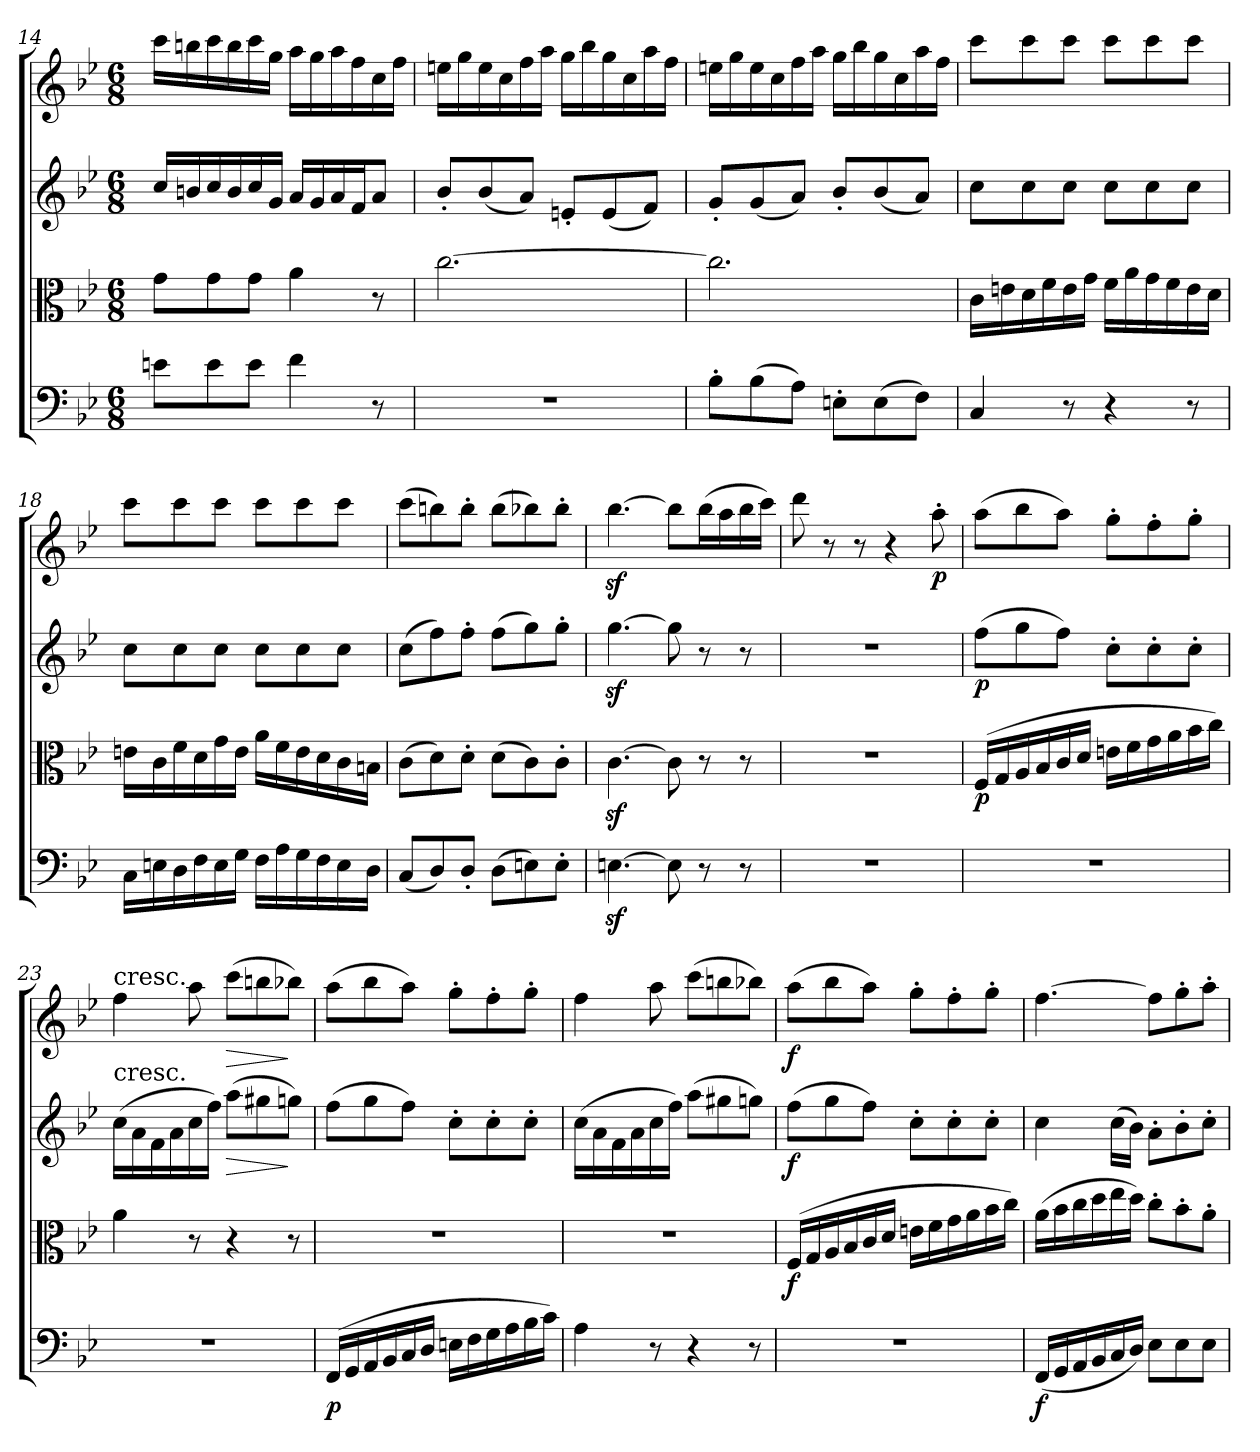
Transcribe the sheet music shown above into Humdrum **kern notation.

**kern	**dynam	**kern	**dynam	**kern	**dynam	**kern	**dynam
*part4	*part4	*part3	*part3	*part2	*part2	*part1	*part1
*staff4	*staff4	*staff3	*staff3	*staff2	*staff2	*staff1	*staff1
*clefF4	*	*clefC3	*	*clefG2	*	*clefG2	*
*k[b-e-]	*	*k[b-e-]	*	*k[b-e-]	*	*k[b-e-]	*
*B-:	*	*B-:	*	*B-:	*	*B-:	*
*M6/8	*	*M6/8	*	*M6/8	*	*M6/8	*
=14	=14	=14	=14	=14	=14	=14	=14
8en\L	.	8g\L	.	16cc/LL	.	16ccc\LL	.
.	.	.	.	16bn/	.	16bbn\	.
8e\	.	8g\	.	16cc/	.	16ccc\	.
.	.	.	.	16b/	.	16bb\	.
8e\J	.	8g\J	.	16cc/	.	16ccc\	.
.	.	.	.	16g/JJ	.	16gg\JJ	.
4f\	.	4a\	.	16a/LL	.	16aa\LL	.
.	.	.	.	16g/	.	16gg\	.
.	.	.	.	16a/	.	16aa\	.
.	.	.	.	16f/J	.	16ff\	.
8r	.	8r	.	8a/J	.	16cc\	.
.	.	.	.	.	.	16ff\JJ	.
=15	=15	=15	=15	=15	=15	=15	=15
2.r	.	[2.cc\	.	8b-'/L	.	16een\LL	.
.	.	.	.	.	.	16gg\	.
.	.	.	.	(8b-/	.	16ee\	.
.	.	.	.	.	.	16cc\	.
.	.	.	.	8a/J)	.	16ff\	.
.	.	.	.	.	.	16aa\JJ	.
.	.	.	.	8en'/L	.	16gg\LL	.
.	.	.	.	.	.	16bb-\	.
.	.	.	.	(8e/	.	16gg\	.
.	.	.	.	.	.	16cc\	.
.	.	.	.	8f/J)	.	16aa\	.
.	.	.	.	.	.	16ff\JJ	.
=16	=16	=16	=16	=16	=16	=16	=16
8B-'\L	.	2.cc\]	.	8g'/L	.	16een\LL	.
.	.	.	.	.	.	16gg\	.
(8B-\	.	.	.	(8g/	.	16ee\	.
.	.	.	.	.	.	16cc\	.
8A\J)	.	.	.	8a/J)	.	16ff\	.
.	.	.	.	.	.	16aa\JJ	.
8En'\L	.	.	.	8b-'/L	.	16gg\LL	.
.	.	.	.	.	.	16bb-\	.
(8E\	.	.	.	(8b-/	.	16gg\	.
.	.	.	.	.	.	16cc\	.
8F\J)	.	.	.	8a/J)	.	16aa\	.
.	.	.	.	.	.	16ff\JJ	.
=17	=17	=17	=17	=17	=17	=17	=17
4C/	.	16c\LL	.	8cc\L	.	8ccc\L	.
.	.	16en\	.	.	.	.	.
.	.	16d\	.	8cc\	.	8ccc\	.
.	.	16f\	.	.	.	.	.
8r	.	16e\	.	8cc\J	.	8ccc\J	.
.	.	16g\JJ	.	.	.	.	.
4r	.	16f\LL	.	8cc\L	.	8ccc\L	.
.	.	16a\	.	.	.	.	.
.	.	16g\	.	8cc\	.	8ccc\	.
.	.	16f\	.	.	.	.	.
8r	.	16e\	.	8cc\J	.	8ccc\J	.
.	.	16d\JJ	.	.	.	.	.
=18	=18	=18	=18	=18	=18	=18	=18
16C\LL	.	16en\LL	.	8cc\L	.	8ccc\L	.
16En\	.	16c\	.	.	.	.	.
16D\	.	16f\	.	8cc\	.	8ccc\	.
16F\	.	16d\	.	.	.	.	.
16E\	.	16g\	.	8cc\J	.	8ccc\J	.
16G\JJ	.	16e\JJ	.	.	.	.	.
16F\LL	.	16a\LL	.	8cc\L	.	8ccc\L	.
16A\	.	16f\	.	.	.	.	.
16G\	.	16e\	.	8cc\	.	8ccc\	.
16F\	.	16d\	.	.	.	.	.
16E\	.	16c\	.	8cc\J	.	8ccc\J	.
16D\JJ	.	16Bn\JJ	.	.	.	.	.
=19	=19	=19	=19	=19	=19	=19	=19
(8C/L	.	(8c\L	.	(8cc\L	.	(8ccc\L	.
8D/)	.	8d\)	.	8ff\)	.	8bbn\)	.
8D'/J	.	8d'\J	.	8ff'\J	.	8bb'\J	.
(8D\L	.	(8d\L	.	(8ff\L	.	(8bb\L	.
8En\)	.	8c\)	.	8gg\)	.	8bb-X\)	.
8E'\J	.	8c'\J	.	8gg'\J	.	8bb-'\J	.
=20	=20	=20	=20	=20	=20	=20	=20
[4.Enz\	.	[4.cz\	.	[4.ggz\	.	[4.bb-z\	.
8E\]	.	8c\]	.	8gg\]	.	8bb-\L]	.
8r	.	8r	.	8r	.	(16bb-\L	.
.	.	.	.	.	.	16aa\	.
8r	.	8r	.	8r	.	16bb-\	.
.	.	.	.	.	.	16ccc\JJ)	.
=21	=21	=21	=21	=21	=21	=21	=21
2.r	.	2.r	.	2.r	.	8ddd\	.
.	.	.	.	.	.	8r	.
.	.	.	.	.	.	8r	.
.	.	.	.	.	.	4r	.
.	.	.	.	.	.	8aa'\	p
=22	=22	=22	=22	=22	=22	=22	=22
2.r	.	(16F/LL	p	(8ff\L	p	(8aa\L	.
.	.	16G/	.	.	.	.	.
.	.	16A/	.	8gg\	.	8bb-\	.
.	.	16B-/	.	.	.	.	.
.	.	16c/	.	8ff\J)	.	8aa\J)	.
.	.	16d/JJ	.	.	.	.	.
.	.	16en\LL	.	8cc'\L	.	8gg'\L	.
.	.	16f\	.	.	.	.	.
.	.	16g\	.	8cc'\	.	8ff'\	.
.	.	16a\	.	.	.	.	.
.	.	16b-\	.	8cc'\J	.	8gg'\J	.
.	.	16cc\JJ)	.	.	.	.	.
=23	=23	=23	=23	=23	=23	=23	=23
!	!	!	!	!	!	!LO:TX:t=cresc.	!
!	!	!	!	!LO:TX:t=cresc.	!	!	!
2.r	.	4a\	.	(16cc\LL	.	4ff\	.
.	.	.	.	16a\	.	.	.
.	.	.	.	16f\	.	.	.
.	.	.	.	16a\	.	.	.
.	.	8r	.	16cc\	.	8aa\	.
.	.	.	.	16ff\JJ)	.	.	.
!	!	!	!	!	!LO:HP:b	!	!LO:HP:b
.	.	4r	.	(8aa\L	>	(8ccc\L	>
.	.	.	.	8gg#X\	.	8bbn\	.
.	.	8r	.	8ggn\J)	]	8bb-X\J)	]
=24	=24	=24	=24	=24	=24	=24	=24
(16FF/LL	p	2.r	.	(8ff\L	.	(8aa\L	.
16GG/	.	.	.	.	.	.	.
16AA/	.	.	.	8gg\	.	8bb-\	.
16BB-/	.	.	.	.	.	.	.
16C/	.	.	.	8ff\J)	.	8aa\J)	.
16D/JJ	.	.	.	.	.	.	.
16En\LL	.	.	.	8cc'\L	.	8gg'\L	.
16F\	.	.	.	.	.	.	.
16G\	.	.	.	8cc'\	.	8ff'\	.
16A\	.	.	.	.	.	.	.
16B-\	.	.	.	8cc'\J	.	8gg'\J	.
16c\JJ)	.	.	.	.	.	.	.
=25	=25	=25	=25	=25	=25	=25	=25
4A\	.	2.r	.	(16cc\LL	.	4ff\	.
.	.	.	.	16a\	.	.	.
.	.	.	.	16f\	.	.	.
.	.	.	.	16a\	.	.	.
8r	.	.	.	16cc\	.	8aa\	.
.	.	.	.	16ff\JJ)	.	.	.
4r	.	.	.	(8aa\L	.	(8ccc\L	.
.	.	.	.	8gg#X\	.	8bbn\	.
8r	.	.	.	8ggn\J)	.	8bb-X\J)	.
=26	=26	=26	=26	=26	=26	=26	=26
2.r	.	(16F/LL	f	(8ff\L	f	(8aa\L	f
.	.	16G/	.	.	.	.	.
.	.	16A/	.	8gg\	.	8bb-\	.
.	.	16B-/	.	.	.	.	.
.	.	16c/	.	8ff\J)	.	8aa\J)	.
.	.	16d/JJ	.	.	.	.	.
.	.	16en\LL	.	8cc'\L	.	8gg'\L	.
.	.	16f\	.	.	.	.	.
.	.	16g\	.	8cc'\	.	8ff'\	.
.	.	16a\	.	.	.	.	.
.	.	16b-\	.	8cc'\J	.	8gg'\J	.
.	.	16cc\JJ)	.	.	.	.	.
=27	=27	=27	=27	=27	=27	=27	=27
(16FF/LL	f	(16a\LL	.	4cc\	.	[4.ff\	.
16GG/	.	16b-\	.	.	.	.	.
16AA/	.	16cc\	.	.	.	.	.
16BB-/	.	16dd\	.	.	.	.	.
16C/	.	16ee-\	.	(16cc\LL	.	.	.
16D/JJ)	.	16dd\JJ)	.	16b-\JJ)	.	.	.
8E-\L	.	8cc'\L	.	8a'\L	.	8ff\L]	.
8E-\	.	8b-'\	.	8b-'\	.	8gg'\	.
8E-\J	.	8a'\J	.	8cc'\J	.	8aa'\J	.
=	=	=	=	=	=	=	=
*-	*-	*-	*-	*-	*-	*-	*-
